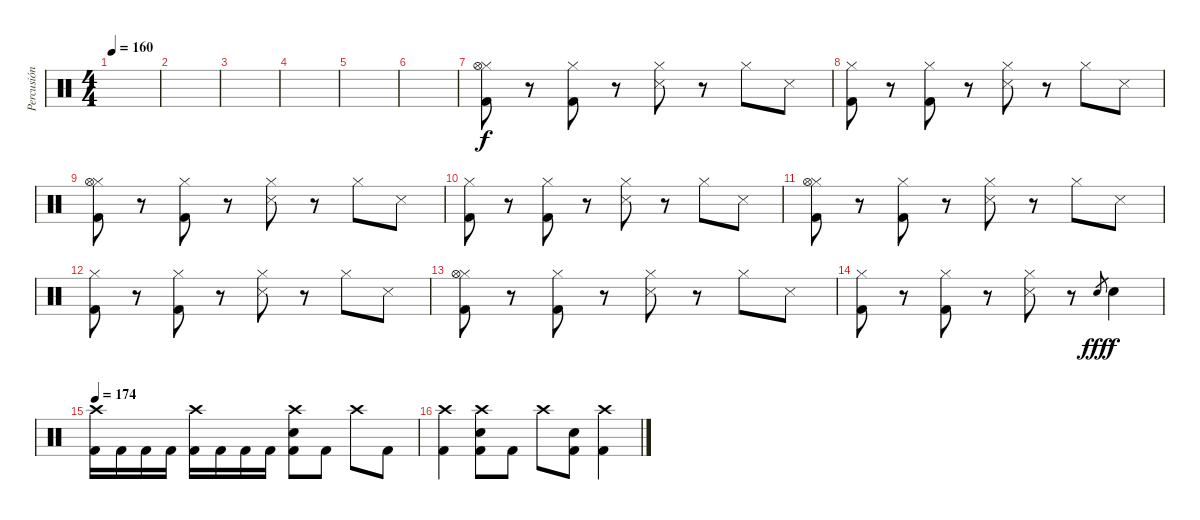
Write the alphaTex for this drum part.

\track ("Percusión" "Percusión") {instrument percussion}
\staff {score}
\articulation defaults
\ts (4 4)
\tempo 160
\clef neutral
\ks c
|
|
|
|
|
|
("Hi-Hat (closed)" "Hi-Hat (open)" "Kick (hit) 2").8 r.8 ("Hi-Hat (closed)" "Kick (hit) 2").8 r.8 ("Hi-Hat (closed)" "Snare (side stick) 3").8 r.8 "Hi-Hat (closed)".8 "Snare (side stick) 3".8 |
("Hi-Hat (closed)" "Kick (hit) 2").8 r.8 ("Hi-Hat (closed)" "Kick (hit) 2").8 r.8 ("Hi-Hat (closed)" "Snare (side stick) 3").8 r.8 "Hi-Hat (closed)".8 "Snare (side stick) 3".8 |
("Hi-Hat (closed)" "Hi-Hat (open)" "Kick (hit) 2").8 r.8 ("Hi-Hat (closed)" "Kick (hit) 2").8 r.8 ("Hi-Hat (closed)" "Snare (side stick) 3").8 r.8 "Hi-Hat (closed)".8 "Snare (side stick) 3".8 |
("Hi-Hat (closed)" "Kick (hit) 2").8 r.8 ("Hi-Hat (closed)" "Kick (hit) 2").8 r.8 ("Hi-Hat (closed)" "Snare (side stick) 3").8 r.8 "Hi-Hat (closed)".8 "Snare (side stick) 3".8 |
("Hi-Hat (closed)" "Hi-Hat (open)" "Kick (hit) 2").8 r.8 ("Hi-Hat (closed)" "Kick (hit) 2").8 r.8 ("Hi-Hat (closed)" "Snare (side stick) 3").8 r.8 "Hi-Hat (closed)".8 "Snare (side stick) 3".8 |
("Hi-Hat (closed)" "Kick (hit) 2").8 r.8 ("Hi-Hat (closed)" "Kick (hit) 2").8 r.8 ("Hi-Hat (closed)" "Snare (side stick) 3").8 r.8 "Hi-Hat (closed)".8 "Snare (side stick) 3".8 |
("Hi-Hat (closed)" "Hi-Hat (open)" "Kick (hit) 2").8 r.8 ("Hi-Hat (closed)" "Kick (hit) 2").8 r.8 ("Hi-Hat (closed)" "Snare (side stick) 3").8 r.8 "Hi-Hat (closed)".8 "Snare (side stick) 3".8 |
("Hi-Hat (closed)" "Kick (hit) 2").8 r.8 ("Hi-Hat (closed)" "Kick (hit) 2").8 r.8 ("Hi-Hat (closed)" "Snare (side stick) 3").8 r.8 "Electric Snare (hit)".8{gr dy fff} "Electric Snare (hit)".4{dy f} |
\tempo 174
("Crash high (hit)" "Kick (hit) 2").16 "Kick (hit) 2".16 "Kick (hit) 2".16 "Kick (hit) 2".16 ("Crash high (hit)" "Kick (hit) 2").16 "Kick (hit) 2".16 "Kick (hit) 2".16 "Kick (hit) 2".16 ("Crash high (hit)" "Electric Snare (hit)" "Kick (hit) 2").8 "Kick (hit) 2".8 "Crash high (hit)".8 "Kick (hit) 2".8 |
("Crash high (hit)" "Kick (hit) 2").4 ("Crash high (hit)" "Electric Snare (hit)" "Kick (hit) 2").8 "Kick (hit) 2".8 "Crash high (hit)".8 ("Electric Snare (hit)" "Kick (hit) 2").8 ("Crash high (hit)" "Kick (hit) 2").4
